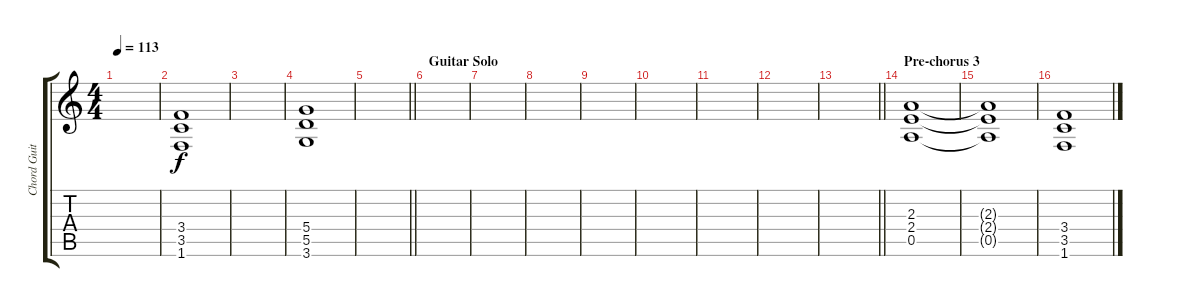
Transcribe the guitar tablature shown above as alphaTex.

\track ("Chord Guitar" "Chord Guit") {instrument overdrivenguitar}
\staff {score tabs}
\tuning (E4 B3 G3 D3 A2 E2) {hide}
\ts (4 4)
\tempo 113
\clef g2
\ks c
|
(3.4 3.5 1.6).1 |
|
(5.4 5.5 3.6).1 |
\barLineRight lightlight
|
\section ("" "Guitar Solo")
|
|
|
|
|
|
|
\barLineRight lightlight
|
\section ("" "Pre-chorus 3")
(2.3 2.4 0.5).1 |
(2.3{t} 2.4{t} 0.5{t}).1 |
(3.4 3.5 1.6).1
